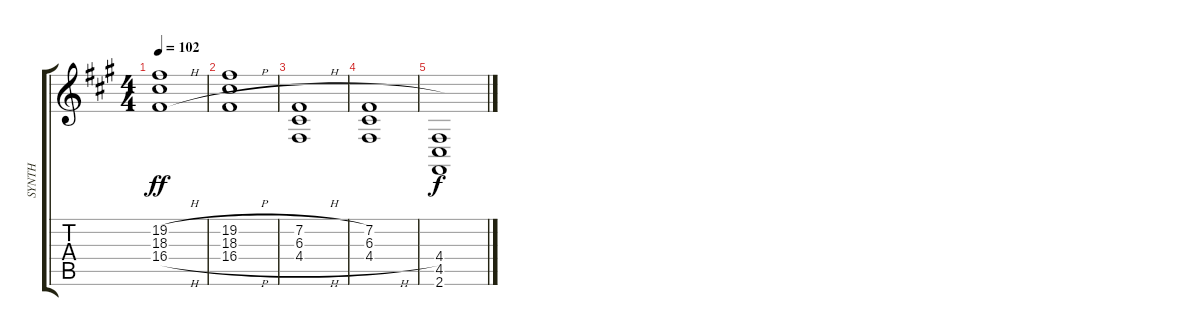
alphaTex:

\track ("SYNTH" "SYNTH") {instrument lead3calliope}
\staff {score tabs}
\tuning (E4 B3 G3 D3 A2 E2) {hide}
\ts (4 4)
\tempo 102
\clef g2
\ks a
(19.2{h} 18.3{h} 16.4{h}).1{dy ff} |
(19.2{h} 18.3{h} 16.4{h}).1 |
(7.2{h} 6.3{h} 4.4{h}).1 |
(7.2 6.3 4.4{h}).1 |
(4.4 4.5 2.6).1{dy f}
